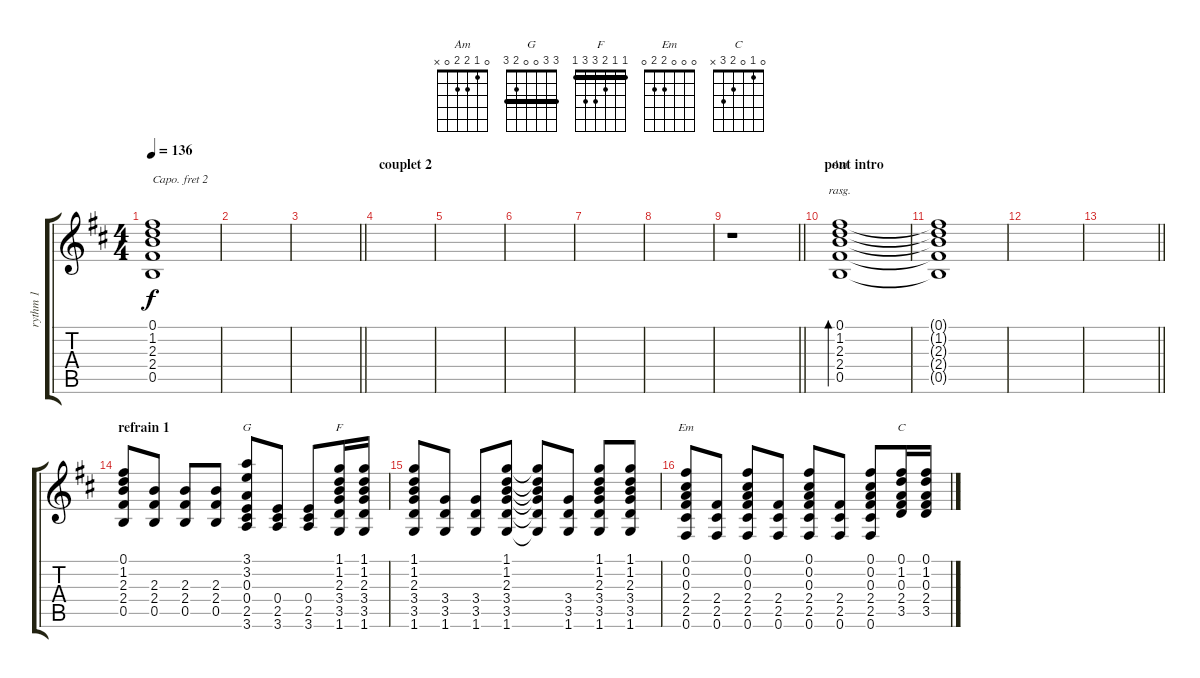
\track ("rythm 1" "rythm 1") {instrument acousticguitarnylon}
\staff {score tabs}
\capo 2
\tuning (E4 B3 G3 D3 A2 E2) {hide}
\chord ("Am" 0 1 2 2 0 x)
\chord ("G" 3 3 0 0 2 3) {barre 3}
\chord ("F" 1 1 2 3 3 1) {barre 1}
\chord ("Em" 0 0 0 2 2 0)
\chord ("C" 0 1 0 2 3 x)
\ts (4 4)
\tempo 136
\clef g2
\ks d
(0.1{t} 1.2{t} 2.3{t} 2.4{t} 0.5{t}).1{dy f} |
|
\barLineRight lightlight
|
\section ("" "couplet 2")
|
|
|
|
|
\barLineRight lightlight
r.1 |
\section ("" "pont intro")
(0.1 1.2 2.3 2.4 0.5).1{bd 120 ch "Am" rasg ii} |
(0.1{t} 1.2{t} 2.3{t} 2.4{t} 0.5{t}).1 |
|
\barLineRight lightlight
|
\section ("" "refrain 1")
(0.1 1.2 2.3 2.4 0.5).8 (2.3 2.4 0.5).8 (2.3 2.4 0.5).8 (2.3 2.4 0.5).8 (3.1 3.2 0.3 0.4 2.5 3.6).8{ch "G"} (0.4 2.5 3.6).8 (0.4 2.5 3.6).8 (1.1 1.2 2.3 3.4 3.5 1.6).16{ch "F"} (1.1 1.2 2.3 3.4 3.5 1.6).16 |
(1.1 1.2 2.3 3.4 3.5 1.6).8 (3.4 3.5 1.6).8 (3.4 3.5 1.6).8 (1.1 1.2 2.3 3.4 3.5 1.6).8 (1.1{t} 1.2{t} 2.3{t} 3.4{t} 3.5{t} 1.6{t}).8 (3.4 3.5 1.6).8 (1.1 1.2 2.3 3.4 3.5 1.6).8 (1.1 1.2 2.3 3.4 3.5 1.6).8 |
(0.1 0.2 0.3 2.4 2.5 0.6).8{ch "Em"} (2.4 2.5 0.6).8 (0.1 0.2 0.3 2.4 2.5 0.6).8 (2.4 2.5 0.6).8 (0.1 0.2 0.3 2.4 2.5 0.6).8 (2.4 2.5 0.6).8 (0.1 0.2 0.3 2.4 2.5 0.6).8 (0.1 1.2 0.3 2.4 3.5).16{ch "C"} (0.1 1.2 0.3 2.4 3.5).16
